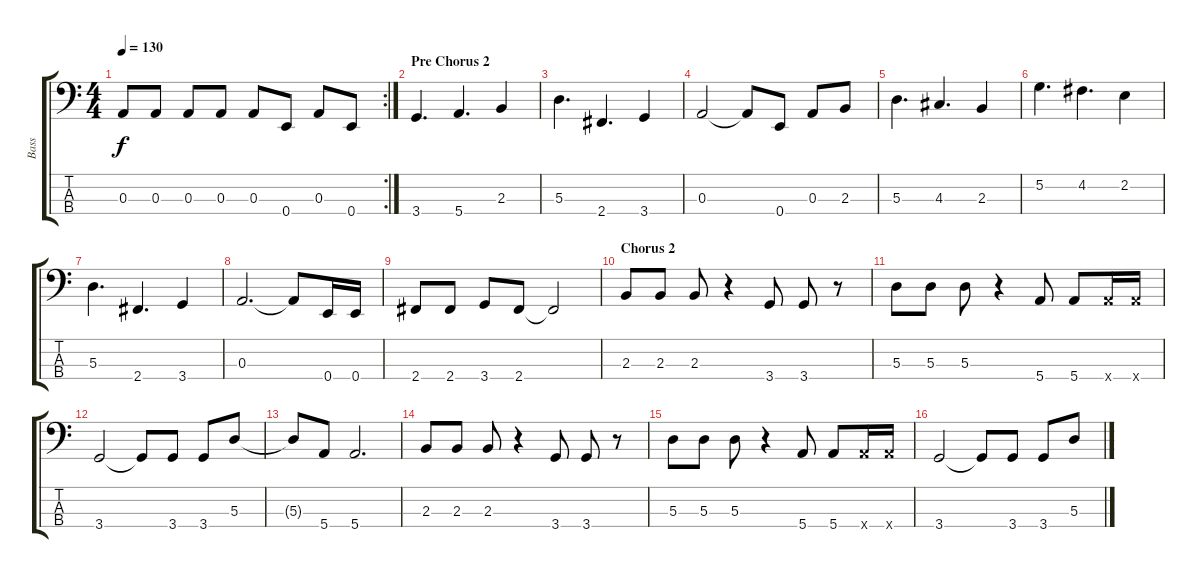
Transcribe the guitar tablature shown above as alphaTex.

\track ("Bass" "Bass") {instrument electricbassfinger}
\staff {score tabs}
\tuning (G2 D2 A1 E1) {hide}
\rc 2
\ts (4 4)
\tempo 130
\clef f4
\ks c
0.3.8{dy f} 0.3.8 0.3.8 0.3.8 0.3.8 0.4.8 0.3.8 0.4.8 |
\section ("" "Pre Chorus 2")
3.4.4{d} 5.4.4{d} 2.3.4 |
5.3.4{d} 2.4.4{d} 3.4.4 |
0.3.2 0.3{t}.8 0.4.8 0.3.8 2.3.8 |
5.3.4{d} 4.3.4{d} 2.3.4 |
5.2.4{d} 4.2.4{d} 2.2.4 |
5.3.4{d} 2.4.4{d} 3.4.4 |
0.3.2{d} 0.3{t}.8 0.4.16 0.4.16 |
2.4.8 2.4.8 3.4.8 2.4.8 2.4{t}.2 |
\section ("" "Chorus 2")
2.3.8 2.3.8 2.3.8 r.4 3.4.8 3.4.8 r.8 |
5.3.8 5.3.8 5.3.8 r.4 5.4.8 5.4.8 5.4{x}.16 5.4{x}.16 |
3.4.2 3.4{t}.8 3.4.8 3.4.8 5.3.8 |
5.3{t}.8 5.4.8 5.4.2{d} |
2.3.8 2.3.8 2.3.8 r.4 3.4.8 3.4.8 r.8 |
5.3.8 5.3.8 5.3.8 r.4 5.4.8 5.4.8 5.4{x}.16 5.4{x}.16 |
3.4.2 3.4{t}.8 3.4.8 3.4.8 5.3.8
